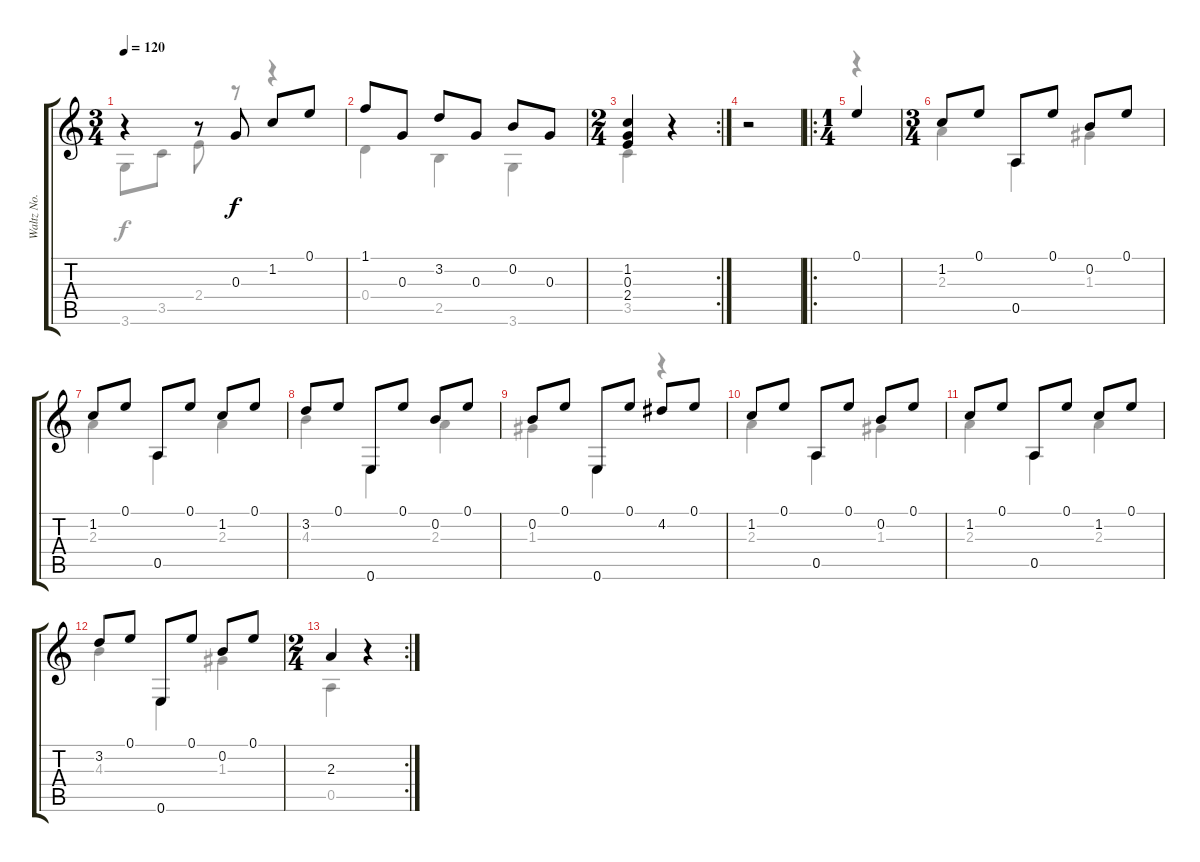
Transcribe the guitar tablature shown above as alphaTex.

\track ("Waltz No. 2 Opus 241 II - Fernando Carul" "Waltz No. ") {instrument acousticguitarnylon}
\staff {score tabs}
\tuning (E4 B3 G3 D3 A2 E2) {hide}
\voice
\ts (3 4)
\tempo 120
\clef g2
\ks c
r.4{dy f} r.8 0.3.8 1.2.8 0.1.8 |
1.1.8 0.3.8 3.2.8 0.3.8 0.2.8 0.3.8 |
\rc 2
\ts (2 4)
(1.2 0.3 2.4).4 r.4 |
r.2 |
\ro
\ts (1 4)
0.1.4 |
\ts (3 4)
1.2.8 0.1.8 0.5.8 0.1.8 0.2.8 0.1.8 |
1.2.8 0.1.8 0.5.8 0.1.8 1.2.8 0.1.8 |
3.2.8 0.1.8 0.6.8 0.1.8 0.2.8 0.1.8 |
0.2.8 0.1.8 0.6.8 0.1.8 4.2.8 0.1.8 |
1.2.8 0.1.8 0.5.8 0.1.8 0.2.8 0.1.8 |
1.2.8 0.1.8 0.5.8 0.1.8 1.2.8 0.1.8 |
3.2.8 0.1.8 0.6.8 0.1.8 0.2.8 0.1.8 |
\rc 2
\ts (2 4)
2.3.4 r.4
\voice
\clef g2
\ottava regular
\simile none
\ks c
3.6.8{dy f} 3.5.8 2.4.8 r.8 r.4 |
0.4.4 2.5.4 3.6.4 |
3.5.4 r.4 |
|
r.4 |
2.3.4 0.5.4 1.3.4 |
2.3.4 0.5.4 2.3.4 |
4.3.4 0.6.4 2.3.4 |
1.3.4 0.6.4 r.4 |
2.3.4 0.5.4 1.3.4 |
2.3.4 0.5.4 2.3.4 |
4.3.4 0.6.4 1.3.4 |
0.5.4 r.4
